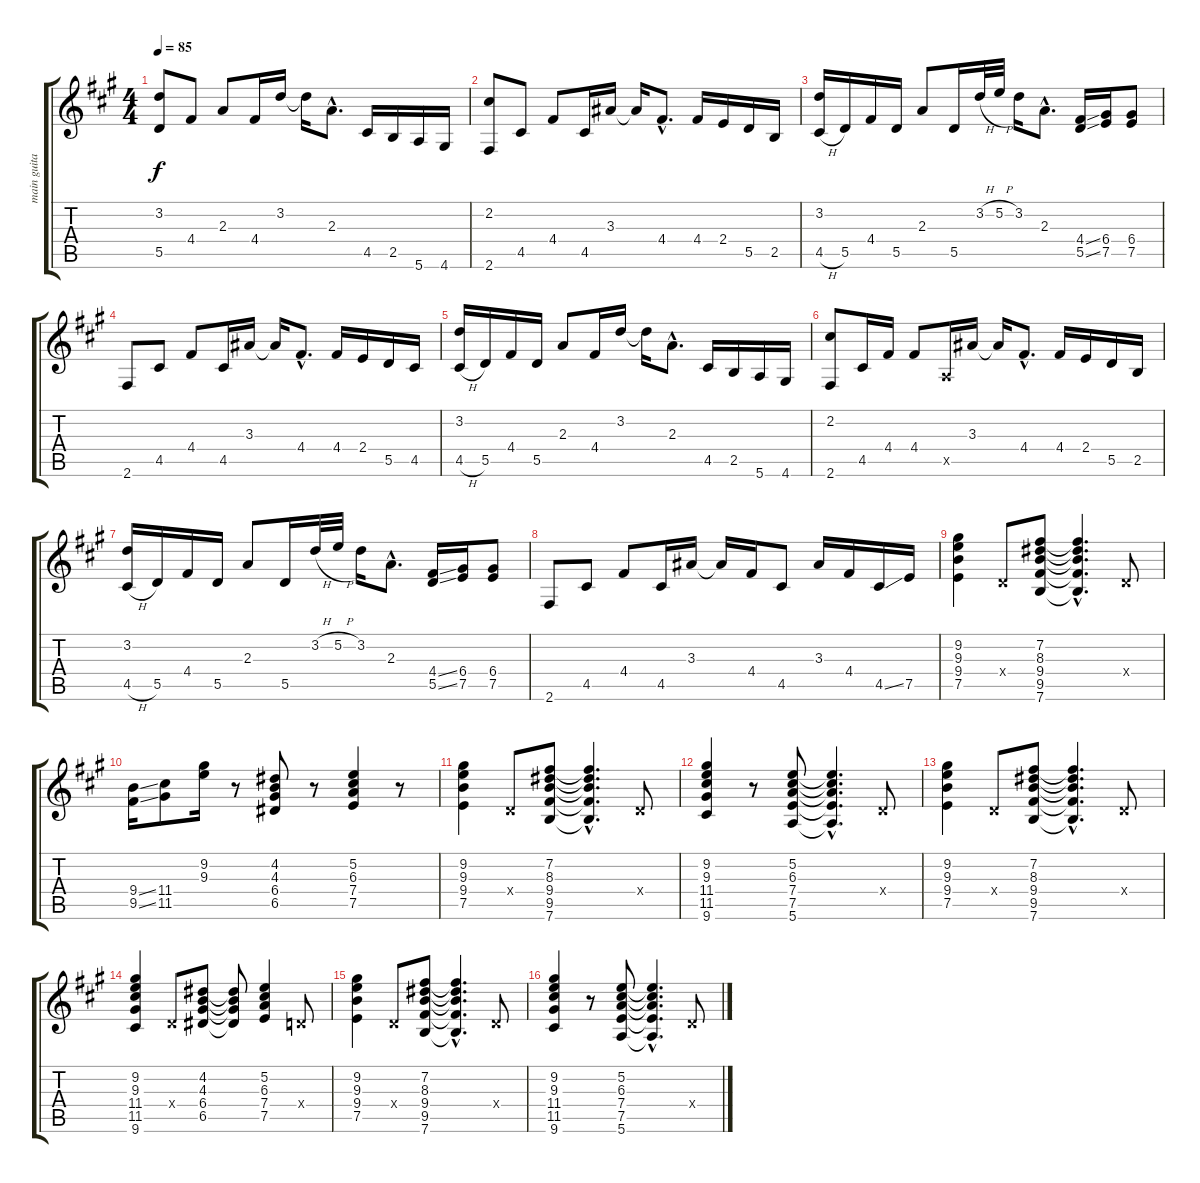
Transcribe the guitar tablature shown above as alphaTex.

\track ("main guitar" "main guita") {instrument acousticguitarnylon}
\staff {score tabs}
\tuning (E4 B3 G3 D3 A2 E2) {hide}
\ts (4 4)
\tempo 85
\clef g2
\ks a
(3.2 5.5).8{dy f instrument acousticguitarnylon} 4.4.8 2.3.8 4.4.16 3.2.16 3.2{t}.16 2.3{hac}.8{d} 4.5.16 2.5.16 5.6.16 4.6.16 |
(2.2 2.6).8 4.5.8 4.4.8 4.5.16 3.3.16 3.3{t}.16 4.4{hac}.8{d} 4.4.16 2.4.16 5.5.16 2.5.16 |
(3.2 4.5{h}).16 5.5.16 4.4.16 5.5.16 2.3.8 5.5.16 3.2{h}.32 5.2{h}.32 3.2.16 2.3{hac}.8{d} (4.4{ss} 5.5{ss}).16 (6.4 7.5).16 (6.4 7.5).8 |
2.6.8 4.5.8 4.4.8 4.5.16 3.3.16 3.3{t}.16 4.4{hac}.8{d} 4.4.16 2.4.16 5.5.16 4.5.16 |
(3.2 4.5{h}).16 5.5.16 4.4.16 5.5.16 2.3.8 4.4.16 3.2.16 3.2{t}.16 2.3{hac}.8{d} 4.5.16 2.5.16 5.6.16 4.6.16 |
(2.2 2.6).8 4.5.16 4.4.16 4.4.8 0.5{x}.16 3.3.16 3.3{t}.16 4.4{hac}.8{d} 4.4.16 2.4.16 5.5.16 2.5.16 |
(3.2 4.5{h}).16 5.5.16 4.4.16 5.5.16 2.3.8 5.5.16 3.2{h}.32 5.2{h}.32 3.2.16 2.3{hac}.8{d} (4.4{ss} 5.5{ss}).16 (6.4 7.5).16 (6.4 7.5).8 |
2.6.8 4.5.8 4.4.8 4.5.16 3.3.16 3.3{t}.16 4.4.16 4.5.8 3.3.16 4.4.16 4.5{ss}.16 7.5.16 |
(9.2 9.3 9.4 7.5).4 0.4{x}.8 (7.2 8.3 9.4 9.5 7.6).8 (7.2{hac t} 8.3{hac t} 9.4{hac t} 9.5{hac t} 7.6{hac t}).4{d} 0.4{x}.8 |
(9.4{ss} 9.5{ss}).16 (11.4 11.5).8 (9.2 9.3).16 r.8 (4.2 4.3 6.4 6.5).8 r.8 (5.2 6.3 7.4 7.5).4 r.8 |
(9.2 9.3 9.4 7.5).4 0.4{x}.8 (7.2 8.3 9.4 9.5 7.6).8 (7.2{hac t} 8.3{hac t} 9.4{hac t} 9.5{hac t} 7.6{hac t}).4{d} 0.4{x}.8 |
(9.2 9.3 11.4 11.5 9.6).4 r.8 (5.2 6.3 7.4 7.5 5.6).8 (5.2{hac t} 6.3{hac t} 7.4{hac t} 7.5{hac t} 5.6{hac t}).4{d} 0.4{x}.8 |
(9.2 9.3 9.4 7.5).4 0.4{x}.8 (7.2 8.3 9.4 9.5 7.6).8 (7.2{hac t} 8.3{hac t} 9.4{hac t} 9.5{hac t} 7.6{hac t}).4{d} 0.4{x}.8 |
(9.2 9.3 11.4 11.5 9.6).4 0.4{x}.8 (4.2 4.3 6.4 6.5).8 (4.2{t} 4.3{t} 6.4{t} 6.5{t}).8 (5.2 6.3 7.4 7.5).4 0.4{x}.8 |
(9.2 9.3 9.4 7.5).4 0.4{x}.8 (7.2 8.3 9.4 9.5 7.6).8 (7.2{hac t} 8.3{hac t} 9.4{hac t} 9.5{hac t} 7.6{hac t}).4{d} 0.4{x}.8 |
(9.2 9.3 11.4 11.5 9.6).4 r.8 (5.2 6.3 7.4 7.5 5.6).8 (5.2{hac t} 6.3{hac t} 7.4{hac t} 7.5{hac t} 5.6{hac t}).4{d} 0.4{x}.8
